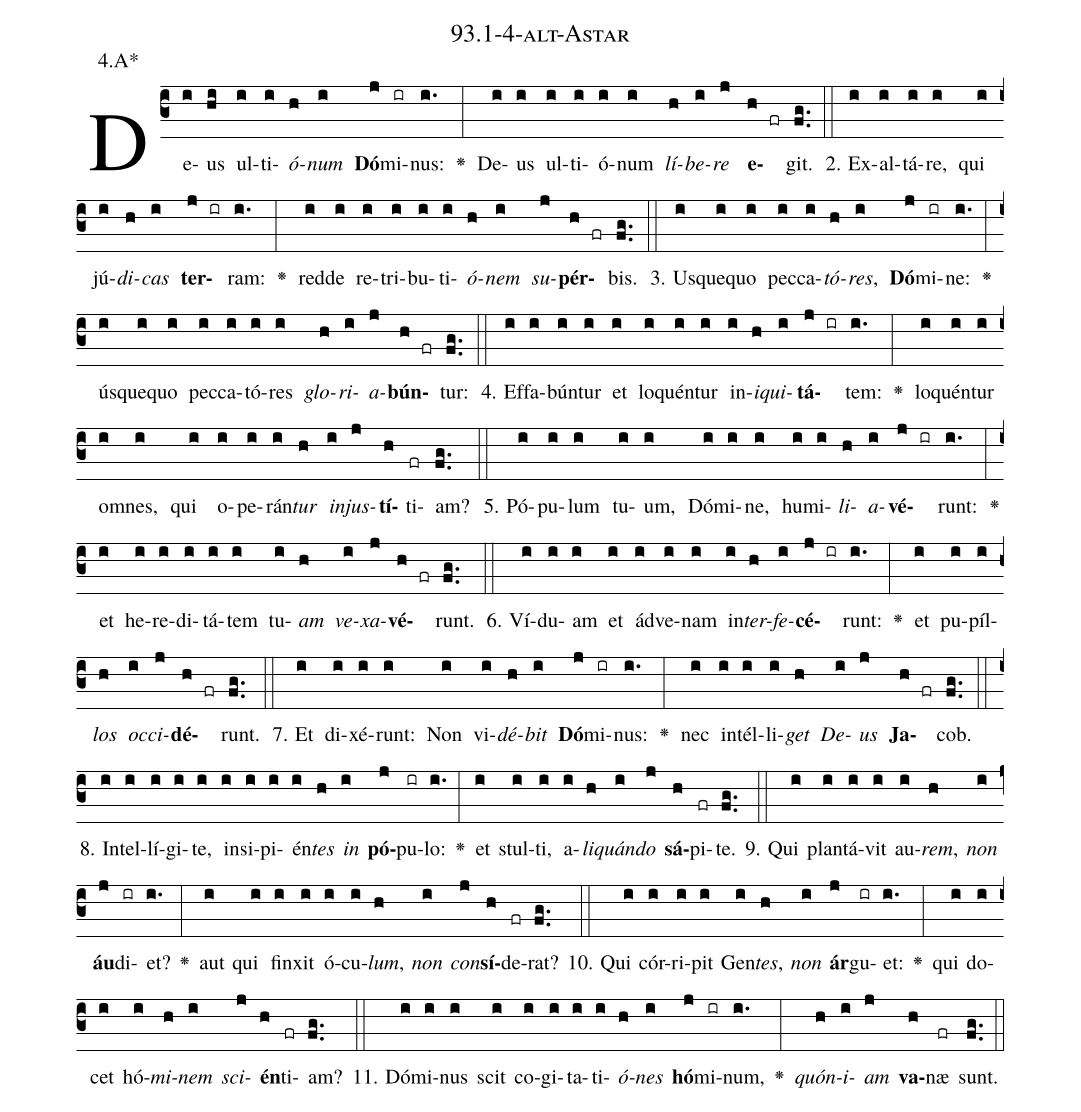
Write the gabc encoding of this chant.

name: 93.1-4-alt-Astar;
annotation: 4.A*;
%%
(c3)De(i)us(hi) ul(i)ti(i)<i>ó</i>(h)<i>num</i>(i) <b>Dó</b>(j)mi(ir)nus:(i.) <v>\greheightstar</v>(:) De(i)us(i) ul(i)ti(i)ó(i)num(i) <i>lí</i>(h)<i>be</i>(i)<i>re</i>(j) <b>e</b>(h fr)git.(fg..) (::)
2. Ex(i)al(i)tá(i)re,(i) qui(i) jú(i)<i>di</i>(h)<i>cas</i>(i) <b>ter</b>(j ir)ram:(i.) <v>\greheightstar</v>(:) red(i)de(i) re(i)tri(i)bu(i)ti(i)<i>ó</i>(h)<i>nem</i>(i) <i>su</i>(j)<b>pér</b>(h fr)bis.(fg..) (::)
3. Us(i)que(i)quo(i) pec(i)ca(i)<i>tó</i>(h)<i>res</i>,(i) <b>Dó</b>(j)mi(ir)ne:(i.) <v>\greheightstar</v>(:) ús(i)que(i)quo(i) pec(i)ca(i)tó(i)res(i) <i>glo</i>(h)<i>ri</i>(i)<i>a</i>(j)<b>bún</b>(h fr)tur:(fg..) (::)
4. Ef(i)fa(i)bún(i)tur(i) et(i) lo(i)quén(i)tur(i) in(i)<i>i</i>(h)<i>qui</i>(i)<b>tá</b>(j ir)tem:(i.) <v>\greheightstar</v>(:) lo(i)quén(i)tur(i) om(i)nes,(i) qui(i) o(i)pe(i)rán(i)<i>tur</i>(h) <i>in</i>(i)<i>jus</i>(j)<b>tí</b>(h)ti(fr)am?(fg..) (::)
5. Pó(i)pu(i)lum(i) tu(i)um,(i) Dó(i)mi(i)ne,(i) hu(i)mi(i)<i>li</i>(h)<i>a</i>(i)<b>vé</b>(j ir)runt:(i.) <v>\greheightstar</v>(:) et(i) he(i)re(i)di(i)tá(i)tem(i) tu(i)<i>am</i>(h) <i>ve</i>(i)<i>xa</i>(j)<b>vé</b>(h fr)runt.(fg..) (::)
6. Ví(i)du(i)am(i) et(i) ád(i)ve(i)nam(i) in(i)<i>ter</i>(h)<i>fe</i>(i)<b>cé</b>(j ir)runt:(i.) <v>\greheightstar</v>(:) et(i) pu(i)píl(i)<i>los</i>(h) <i>oc</i>(i)<i>ci</i>(j)<b>dé</b>(h fr)runt.(fg..) (::)
7. Et(i) di(i)xé(i)runt:(i) Non(i) vi(i)<i>dé</i>(h)<i>bit</i>(i) <b>Dó</b>(j)mi(ir)nus:(i.) <v>\greheightstar</v>(:) nec(i) in(i)tél(i)li(i)<i>get</i>(h) <i>De</i>(i)<i>us</i>(j) <b>Ja</b>(h fr)cob.(fg..) (::)
8. In(i)tel(i)lí(i)gi(i)te,(i) in(i)si(i)pi(i)én(i)<i>tes</i>(h) <i>in</i>(i) <b>pó</b>(j)pu(ir)lo:(i.) <v>\greheightstar</v>(:) et(i) stul(i)ti,(i) a(i)<i>li</i>(h)<i>quán</i>(i)<i>do</i>(j) <b>sá</b>(h)pi(fr)te.(fg..) (::)
9. Qui(i) plan(i)tá(i)vit(i) au(i)<i>rem</i>,(h) <i>non</i>(i) <b>áu</b>(j)di(ir)et?(i.) <v>\greheightstar</v>(:) aut(i) qui(i) fin(i)xit(i) ó(i)cu(i)<i>lum</i>,(h) <i>non</i>(i) <i>con</i>(j)<b>sí</b>(h)de(fr)rat?(fg..) (::)
10. Qui(i) cór(i)ri(i)pit(i) Gen(i)<i>tes</i>,(h) <i>non</i>(i) <b>ár</b>(j)gu(ir)et:(i.) <v>\greheightstar</v>(:) qui(i) do(i)cet(i) hó(i)<i>mi</i>(h)<i>nem</i>(i) <i>sci</i>(j)<b>én</b>(h)ti(fr)am?(fg..) (::)
11. Dó(i)mi(i)nus(i) scit(i) co(i)gi(i)ta(i)ti(i)<i>ó</i>(h)<i>nes</i>(i) <b>hó</b>(j)mi(ir)num,(i.) <v>\greheightstar</v>(:) <i>quón</i>(h)<i>i</i>(i)<i>am</i>(j) <b>va</b>(h)næ(fr) sunt.(fg..) (::)
